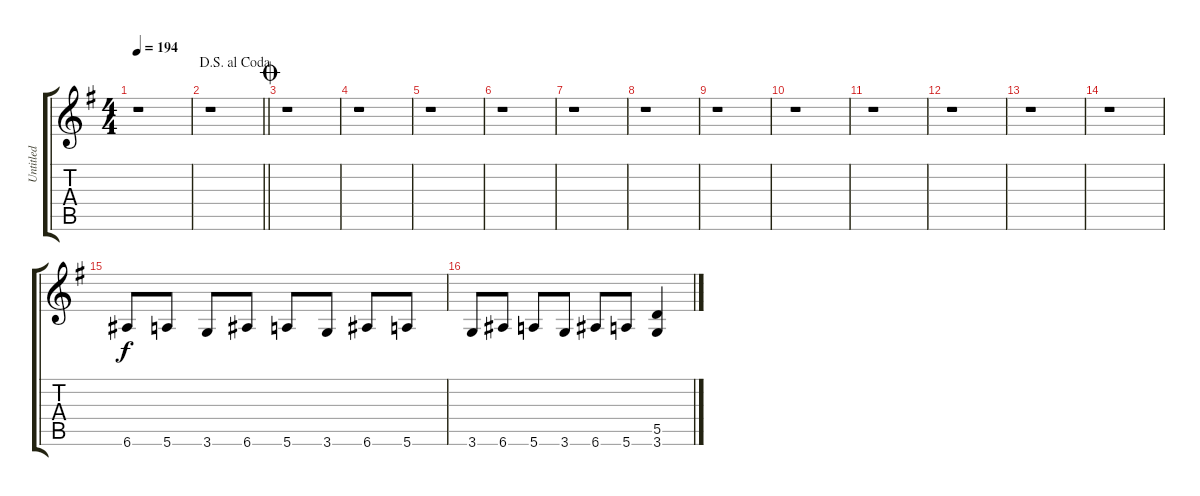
\track ("Untitled" "Untitled") {instrument distortionguitar}
\staff {score tabs}
\tuning (E4 B3 G3 D3 A2 E2) {hide}
\ts (4 4)
\tempo 194
\clef g2
\ks g
r.1{dy f} |
\jump dalsegnoalcoda
\barLineRight lightlight
r.1 |
\jump coda
r.1 |
r.1 |
r.1 |
r.1 |
r.1 |
r.1 |
r.1 |
r.1 |
r.1 |
r.1 |
r.1 |
r.1 |
6.6.8 5.6.8 3.6.8 6.6.8 5.6.8 3.6.8 6.6.8 5.6.8 |
3.6.8 6.6.8 5.6.8 3.6.8 6.6.8 5.6.8 (5.5 3.6).4
